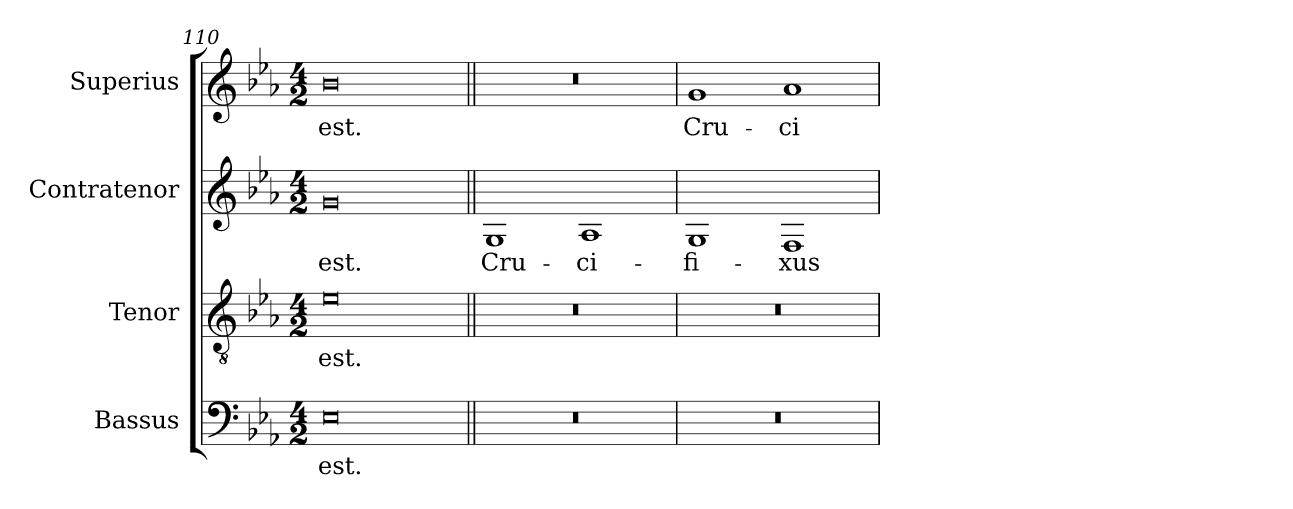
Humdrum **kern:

**kern	**text	**kern	**text	**kern	**text	**kern	**text
*part4	*part4	*part3	*part3	*part2	*part2	*part1	*part1
*staff4	*staff4	*staff3	*staff3	*staff2	*staff2	*staff1	*staff1
*I"Bassus	*	*I"Tenor	*	*I"Contratenor	*	*I"Superius	*
*I'B.	*	*I'T.	*	*	*	*	*
*clefF4	*	*clefGv2	*	*clefG2	*	*clefG2	*
*	*	*ITrd7c12	*	*ITrd7c12	*	*	*
*k[b-e-a-]	*	*k[b-e-a-]	*	*k[b-e-a-]	*	*k[b-e-a-]	*
*E-:	*	*E-:	*	*E-:	*	*E-:	*
*M4/2	*	*M4/2	*	*M4/2	*	*M4/2	*
=110	=110	=110	=110	=110	=110	=110	=110
!	!LO:LY:b:color=#000000	!	!	!	!	!	!
!	!	!	!LO:LY:b:color=#000000	!	!	!	!
!	!	!	!	!	!LO:LY:b:color=#000000	!	!
!	!	!	!	!	!	!	!LO:LY:b:color=#000000
0E-i	est.	0E-i	est.	0Gi	est.	0b-i	est.
!!LO:PB:g=z
=111||	=111||	=111||	=111||	=111||	=111||	=111||	=111||
!LO:N:vis=1	!	!LO:N:vis=1	!	!	!	!	!
!	!	!	!	!	!LO:LY:b:color=#000000	!LO:N:vis=1	!
0r	.	0r	.	1GGi	Cru-	0r	.
!	!	!	!	!	!LO:LY:b:color=#000000	!	!
.	.	.	.	1AA-i	-ci-	.	.
=112	=112	=112	=112	=112	=112	=112	=112
!LO:N:vis=1	!	!LO:N:vis=1	!	!	!	!	!
!	!	!	!	!	!LO:LY:b:color=#000000	!	!
!	!	!	!	!	!	!	!LO:LY:b:color=#000000
0r	.	0r	.	1GGi	-fi-	1gi	Cru-
!	!	!	!	!	!LO:LY:b:color=#000000	!	!
!	!	!	!	!	!	!	!LO:LY:b:color=#000000
.	.	.	.	1FFi	-xus	1a-i	-ci-
=	=	=	=	=	=	=	=
*-	*-	*-	*-	*-	*-	*-	*-
